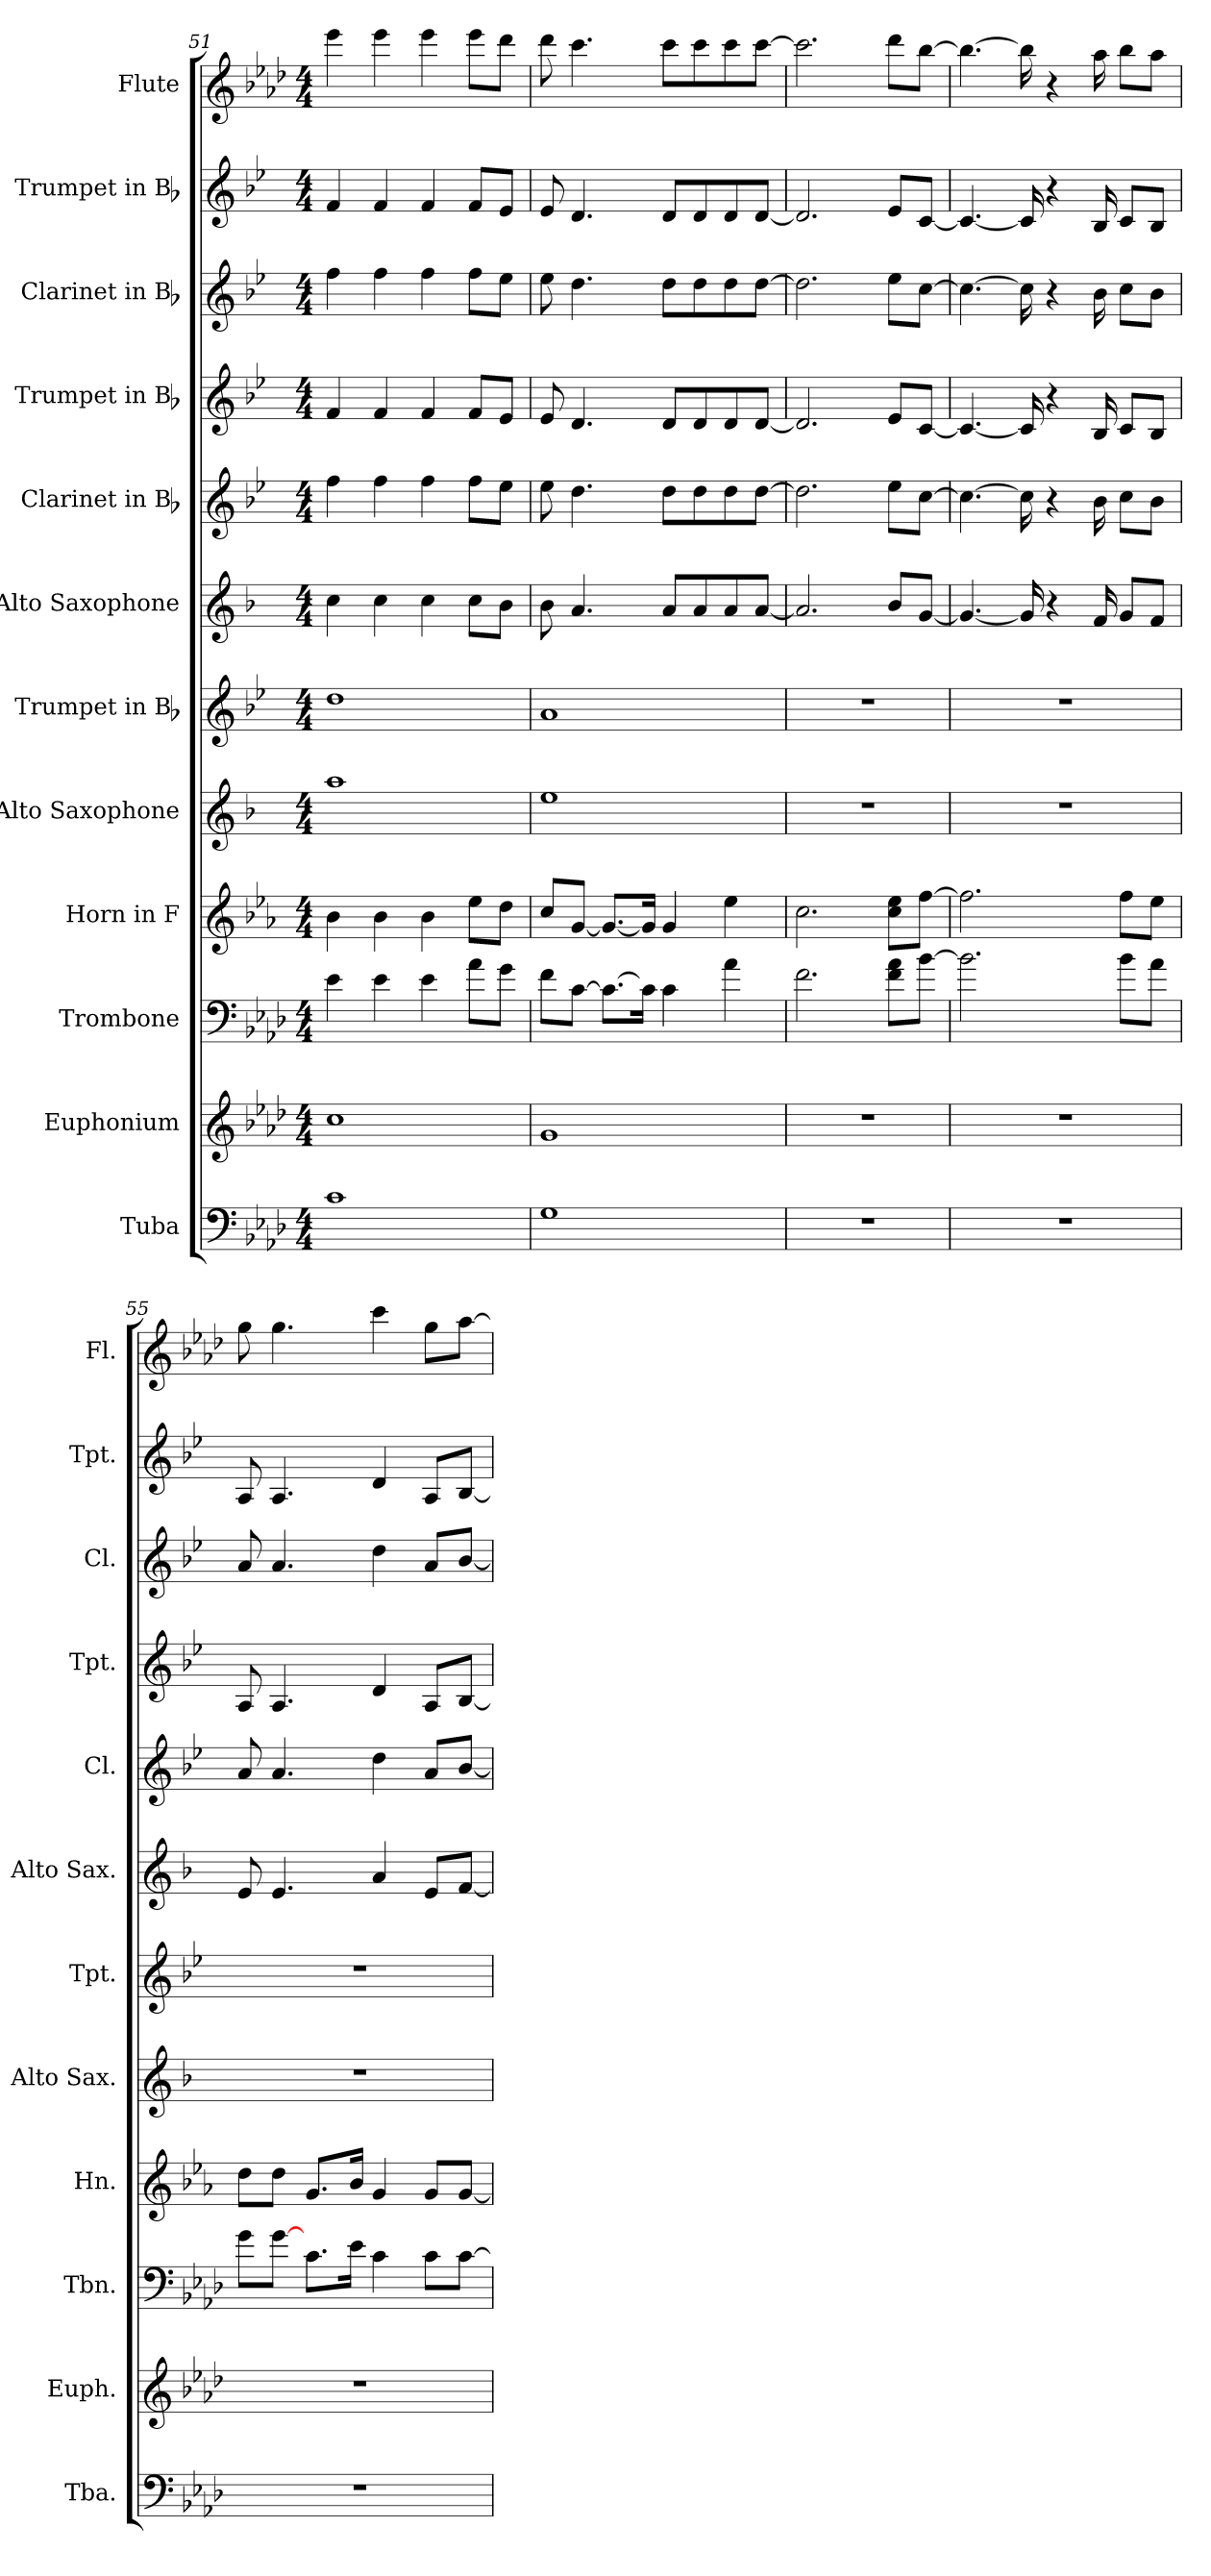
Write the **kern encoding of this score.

**kern	**kern	**kern	**kern	**kern	**kern	**kern	**kern	**kern	**kern	**kern	**kern
*part12	*part11	*part10	*part9	*part8	*part7	*part6	*part5	*part4	*part3	*part2	*part1
*staff12	*staff11	*staff10	*staff9	*staff8	*staff7	*staff6	*staff5	*staff4	*staff3	*staff2	*staff1
*I"Tuba	*I"Euphonium	*I"Trombone	*I"Horn in F	*I"Alto Saxophone	*I"Trumpet in Bb	*I"Alto Saxophone	*I"Clarinet in Bb	*I"Trumpet in Bb	*I"Clarinet in Bb	*I"Trumpet in Bb	*I"Flute
*I'Tba.	*I'Euph.	*I'Tbn.	*I'Hn.	*I'Alto Sax.	*I'Tpt.	*I'Alto Sax.	*I'Cl.	*I'Tpt.	*I'Cl.	*I'Tpt.	*I'Fl.
*clefF4	*clefG2	*clefF4	*clefG2	*clefG2	*clefG2	*clefG2	*clefG2	*clefG2	*clefG2	*clefG2	*clefG2
*	*ITrd8c14	*	*ITrd4c7	*ITrd5c9	*ITrd1c2	*ITrd5c9	*ITrd1c2	*ITrd1c2	*ITrd1c2	*ITrd1c2	*
*k[b-e-a-d-]	*k[b-e-a-d-]	*k[b-e-a-d-]	*k[b-e-a-d-]	*k[b-e-a-d-]	*k[b-e-a-d-]	*k[b-e-a-d-]	*k[b-e-a-d-]	*k[b-e-a-d-]	*k[b-e-a-d-]	*k[b-e-a-d-]	*k[b-e-a-d-]
*f:	*f:	*f:	*f:	*f:	*f:	*f:	*f:	*f:	*f:	*f:	*f:
*M4/4	*M4/4	*M4/4	*M4/4	*M4/4	*M4/4	*M4/4	*M4/4	*M4/4	*M4/4	*M4/4	*M4/4
=51	=51	=51	=51	=51	=51	=51	=51	=51	=51	=51	=51
1c	1c	4e-\	4e-\	1cc	1cc	4e-\	4ee-\	4e-/	4ee-\	4e-/	4eee-\
.	.	4e-\	4e-\	.	.	4e-\	4ee-\	4e-/	4ee-\	4e-/	4eee-\
.	.	4e-\	4e-\	.	.	4e-\	4ee-\	4e-/	4ee-\	4e-/	4eee-\
.	.	8a-\L	8a-\L	.	.	8e-\L	8ee-\L	8e-/L	8ee-\L	8e-/L	8eee-\L
.	.	8g\J	8g\J	.	.	8d-\J	8dd-\J	8d-/J	8dd-\J	8d-/J	8ddd-\J
=52	=52	=52	=52	=52	=52	=52	=52	=52	=52	=52	=52
1G	1G	8f\L	8f/L	1g	1g	8d-\	8dd-\	8d-/	8dd-\	8d-/	8ddd-\
.	.	[8c\J	[8c/J	.	.	4.c/	4.cc\	4.c/	4.cc\	4.c/	4.ccc\
.	.	8.c\L_	8.c/L_	.	.	.	.	.	.	.	.
.	.	16c\Jk]	16c/Jk]	.	.	.	.	.	.	.	.
.	.	4c\	4c/	.	.	8c/L	8cc\L	8c/L	8cc\L	8c/L	8ccc\L
.	.	.	.	.	.	8c/	8cc\	8c/	8cc\	8c/	8ccc\
.	.	4a-\	4a-\	.	.	8c/	8cc\	8c/	8cc\	8c/	8ccc\
.	.	.	.	.	.	[8c/J	[8cc\J	[8c/J	[8cc\J	[8c/J	[8ccc\J
!!LO:PB:g=z
=53	=53	=53	=53	=53	=53	=53	=53	=53	=53	=53	=53
1r	1r	2.f\	2.f\	1r	1r	2.c/]	2.cc\]	2.c/]	2.cc\]	2.c/]	2.ccc\]
.	.	8f\ 8a-\L	8f\ 8a-\L	.	.	8d-/L	8dd-\L	8d-/L	8dd-\L	8d-/L	8ddd-\L
.	.	[8b-\J	[8b-\J	.	.	[8B-/J	[8b-\J	[8B-/J	[8b-\J	[8B-/J	[8bb-\J
=54	=54	=54	=54	=54	=54	=54	=54	=54	=54	=54	=54
1r	1r	2.b-\]	2.b-\]	1r	1r	4.B-/_	4.b-\_	4.B-/_	4.b-\_	4.B-/_	4.bb-\_
.	.	.	.	.	.	16B-/]	16b-\]	16B-/]	16b-\]	16B-/]	16bb-\]
.	.	.	.	.	.	4r	4r	4r	4r	4r	4r
.	.	.	.	.	.	16A-/	16a-\	16A-/	16a-\	16A-/	16aa-\
.	.	8b-\L	8b-\L	.	.	8B-/L	8b-\L	8B-/L	8b-\L	8B-/L	8bb-\L
.	.	8a-\J	8a-\J	.	.	8A-/J	8a-\J	8A-/J	8a-\J	8A-/J	8aa-\J
=55	=55	=55	=55	=55	=55	=55	=55	=55	=55	=55	=55
1r	1r	8g\L	8g\L	1r	1r	8G/	8g/	8G/	8g/	8G/	8gg\
.	.	[8g\J	8g\J	.	.	4.G/	4.g/	4.G/	4.g/	4.G/	4.gg\
.	.	8.c\L	8.c/L	.	.	.	.	.	.	.	.
.	.	16e-\Jk	16e-/Jk	.	.	.	.	.	.	.	.
.	.	4c\	4c/	.	.	4c/	4cc\	4c/	4cc\	4c/	4ccc\
.	.	8c\L	8c/L	.	.	8G/L	8g/L	8G/L	8g/L	8G/L	8gg\L
.	.	[8c\J	[8c/J	.	.	[8A-/J	[8a-/J	[8A-/J	[8a-/J	[8A-/J	[8aa-\J
=	=	=	=	=	=	=	=	=	=	=	=
*-	*-	*-	*-	*-	*-	*-	*-	*-	*-	*-	*-
